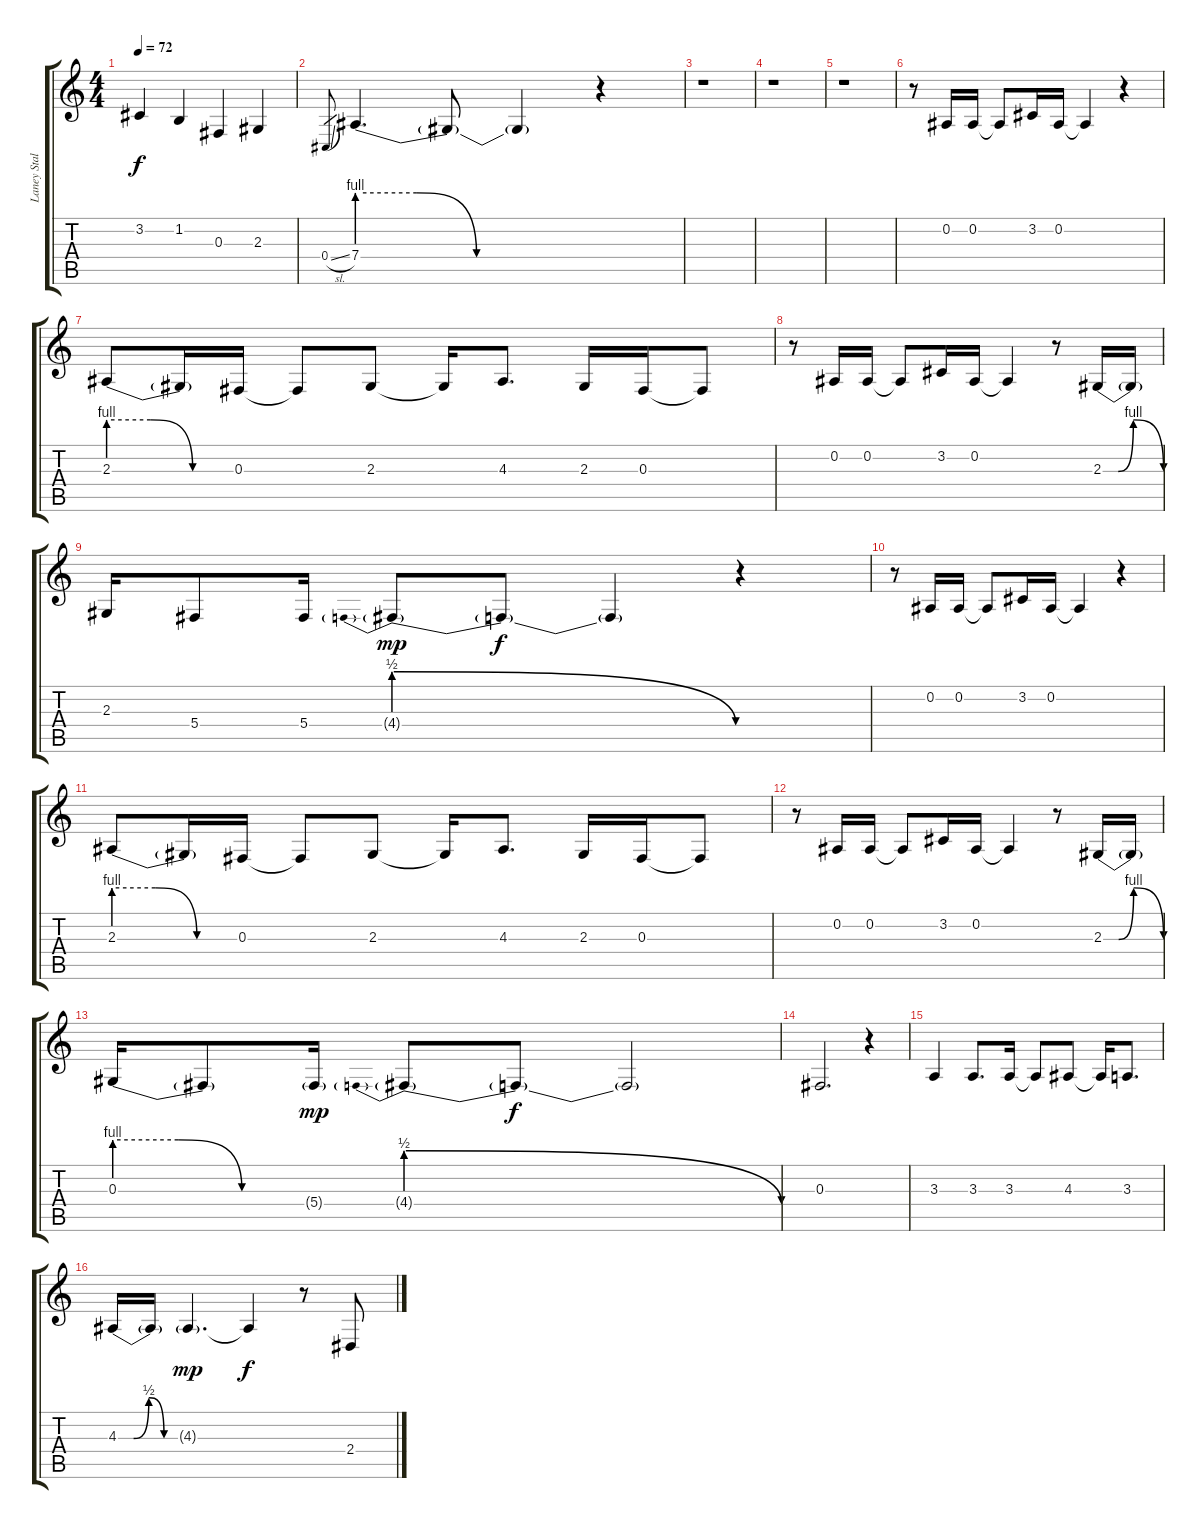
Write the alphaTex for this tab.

\track ("Laney Staley - Vocals" "Laney Stal") {instrument lead2sawtooth}
\staff {score tabs}
\tuning (Eb4 Bb3 Gb3 Db3 Ab2 Eb2) {hide}
\ts (4 4)
\tempo 72
\clef g2
\ks c
3.2.4{dy f} 1.2.4 0.3.4 2.3.4 |
0.4{sl}.8{gr} 7.4{be (custom 0 4 15 4 30 0 40 0 60 0)}.4{d} 7.4{t}.8 7.4{t}.4 r.4 |
r.1 |
r.1 |
r.1 |
r.8 0.2.16 0.2.16 0.2{t}.8 3.2.16 0.2.16 0.2{t}.4 r.4 |
2.3{be (custom 0 4 20 4 40 0 60 0)}.8 2.3{t}.16 0.3.16 0.3{t}.8 2.3.8 2.3{t}.16 4.3.8{d} 2.3.16 0.3.16 0.3{t}.8 |
r.8 0.2.16 0.2.16 0.2{t}.8 3.2.16 0.2.16 0.2{t}.4 r.8 2.3{be (custom 0 0 15 0 30 4 60 0)}.16 2.3{t}.16 |
2.3.16 5.4.8 5.4.16 4.4{be (prebendrelease 0 2 60 0) g}.8{dy mp} 4.4{t}.8{dy f} 4.4{t}.4 r.4 |
r.8 0.2.16 0.2.16 0.2{t}.8 3.2.16 0.2.16 0.2{t}.4 r.4 |
2.3{be (custom 0 4 20 4 40 0 60 0)}.8 2.3{t}.16 0.3.16 0.3{t}.8 2.3.8 2.3{t}.16 4.3.8{d} 2.3.16 0.3.16 0.3{t}.8 |
r.8 0.2.16 0.2.16 0.2{t}.8 3.2.16 0.2.16 0.2{t}.4 r.8 2.3{be (custom 0 0 15 0 30 4 60 0)}.16 2.3{t}.16 |
0.3{be (custom 0 4 20 4 40 0 60 0)}.16 0.3{t}.8 5.4{g}.16{dy mp} 4.4{be (prebendrelease 0 2 60 0) g}.8 4.4{t}.8{dy f} 4.4{t}.2 |
0.3.2{d} r.4 |
3.3.4 3.3.8{d} 3.3.16 3.3{t}.8 4.3.8 4.3{t}.16 3.3.8{d} |
4.3{be (custom 0 0 15 0 30 2 45 0 60 0)}.16 4.3{t}.16 4.3{g}.4{d dy mp} 4.3{t}.4{dy f} r.8 2.4.8
